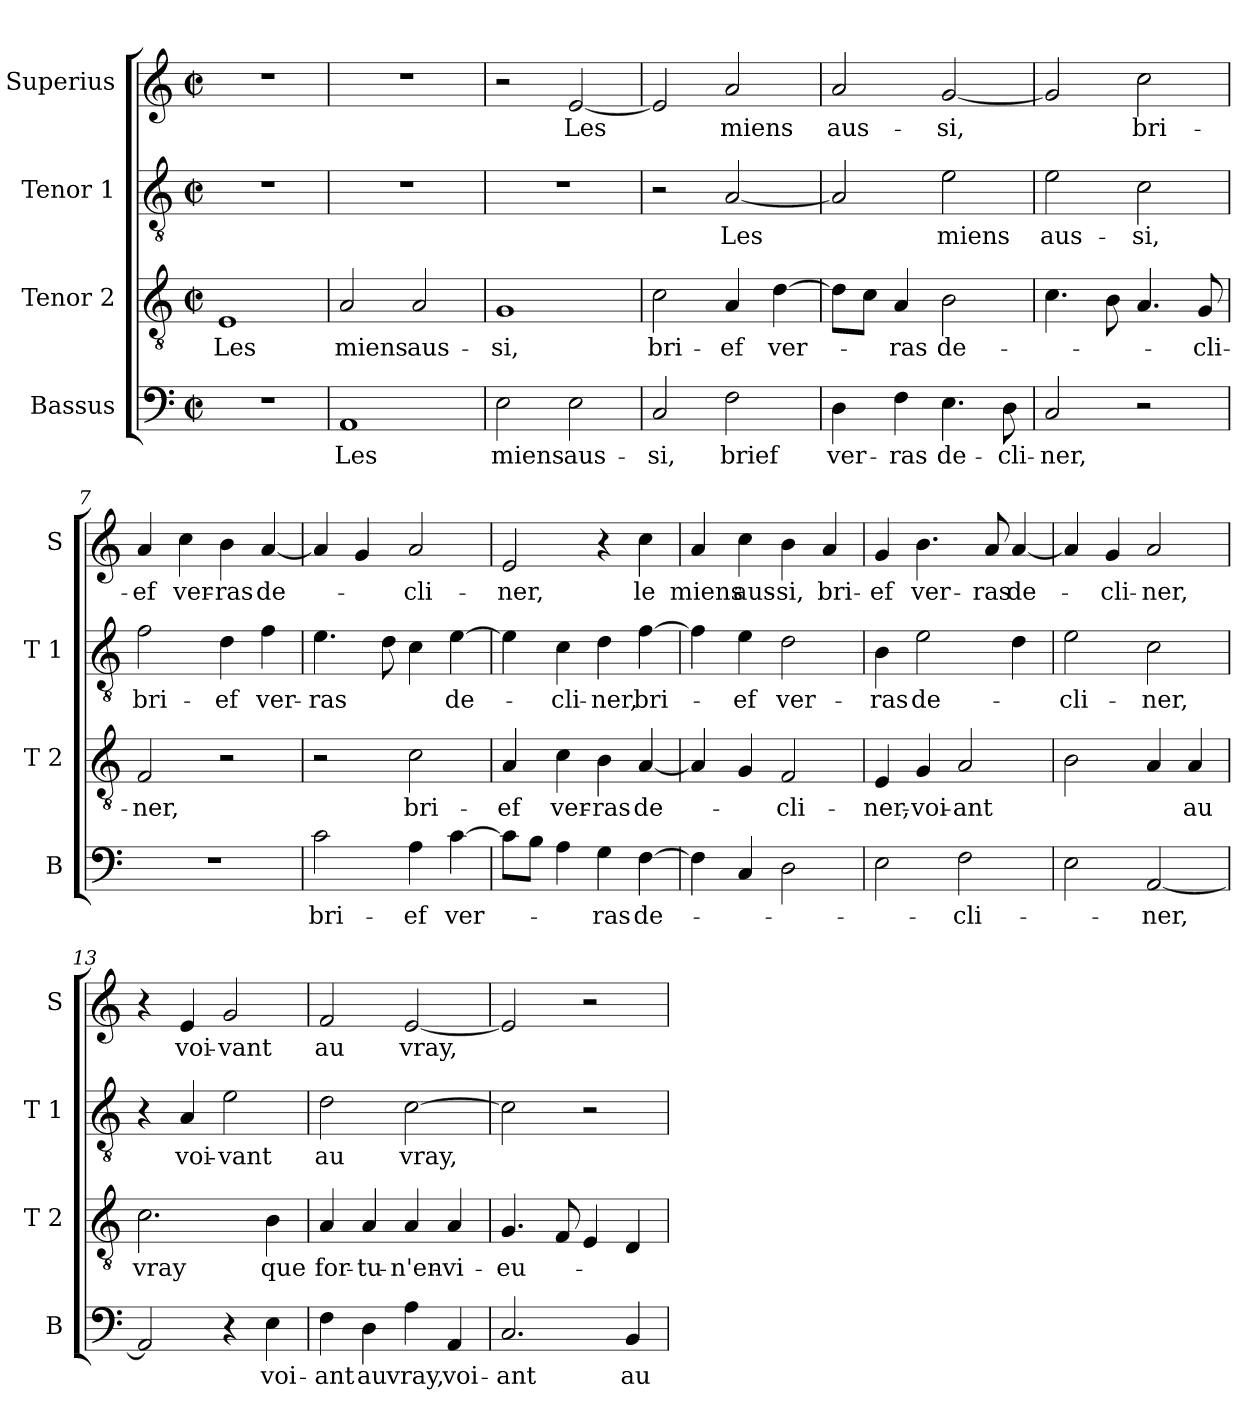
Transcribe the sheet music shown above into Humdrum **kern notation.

**kern	**text	**kern	**text	**kern	**text	**kern	**text
*part4	*part4	*part3	*part3	*part2	*part2	*part1	*part1
*staff4	*staff4	*staff3	*staff3	*staff2	*staff2	*staff1	*staff1
*I"Bassus	*	*I"Tenor 2	*	*I"Tenor 1	*	*I"Superius	*
*I'B	*	*I'T 2	*	*I'T 1	*	*I'S	*
*clefF4	*	*clefGv2	*	*clefGv2	*	*clefG2	*
*k[]	*	*k[]	*	*k[]	*	*k[]	*
*C:	*	*C:	*	*C:	*	*C:	*
*M2/2	*	*M2/2	*	*M2/2	*	*M2/2	*
*met(c|)	*	*met(c|)	*	*met(c|)	*	*met(c|)	*
=1	=1	=1	=1	=1	=1	=1	=1
!	!	!	!LO:LY:b	!	!	!	!
1r	.	1E	Les	1r	.	1r	.
=2	=2	=2	=2	=2	=2	=2	=2
!	!LO:LY:b	!	!LO:LY:b	!	!	!	!
1AA	Les	2A/	miens	1r	.	1r	.
!	!	!	!LO:LY:b	!	!	!	!
.	.	2A/	aus-	.	.	.	.
=3	=3	=3	=3	=3	=3	=3	=3
!	!LO:LY:b	!	!LO:LY:b	!	!	!	!
2E\	miens	1G	-si,	1r	.	2r	.
!	!LO:LY:b	!	!	!	!	!	!LO:LY:b
2E\	aus-	.	.	.	.	[2e/	Les
=4	=4	=4	=4	=4	=4	=4	=4
!	!LO:LY:b	!	!LO:LY:b	!	!	!	!
2C/	-si,	2c\	bri-	2r	.	2e/]	.
!	!LO:LY:b	!	!LO:LY:b	!	!LO:LY:b	!	!LO:LY:b
2F\	brief	4A/	-ef	[2A/	Les	2a/	miens
!	!	!	!LO:LY:b	!	!	!	!
.	.	[4d\	ver-	.	.	.	.
=5	=5	=5	=5	=5	=5	=5	=5
!	!LO:LY:b	!	!	!	!	!	!LO:LY:b
4D\	ver-	8d\L]	.	2A/]	.	2a/	aus-
.	.	8c\J	.	.	.	.	.
!	!LO:LY:b	!	!LO:LY:b	!	!	!	!
4F\	-ras	4A/	-ras	.	.	.	.
!	!LO:LY:b	!	!LO:LY:b	!	!LO:LY:b	!	!LO:LY:b
4.E\	de-	2B\	de-	2e\	miens	[2g/	-si,
!	!LO:LY:b	!	!	!	!	!	!
8D\	-cli-	.	.	.	.	.	.
!!LO:LB:g=z
=6	=6	=6	=6	=6	=6	=6	=6
!	!LO:LY:b	!	!	!	!LO:LY:b	!	!
2C/	-ner,	4.c\	.	2e\	aus-	2g/]	.
.	.	8B\	.	.	.	.	.
!	!	!	!	!	!LO:LY:b	!	!LO:LY:b
2r	.	4.A/	.	2c\	-si,	2cc\	bri-
!	!	!	!LO:LY:b	!	!	!	!
.	.	8G/	-cli-	.	.	.	.
=7	=7	=7	=7	=7	=7	=7	=7
!	!	!	!LO:LY:b	!	!LO:LY:b	!	!LO:LY:b
1r	.	2F/	-ner,	2f\	bri-	4a/	-ef
!	!	!	!	!	!	!	!LO:LY:b
.	.	.	.	.	.	4cc\	ver-
!	!	!	!	!	!LO:LY:b	!	!LO:LY:b
.	.	2r	.	4d\	-ef	4b\	-ras
!	!	!	!	!	!LO:LY:b	!	!LO:LY:b
.	.	.	.	4f\	ver-	[4a/	de-
=8	=8	=8	=8	=8	=8	=8	=8
!	!LO:LY:b	!	!	!	!LO:LY:b	!	!
2c\	bri-	2r	.	4.e\	-ras	4a/]	.
.	.	.	.	.	.	4g/	.
.	.	.	.	8d\	.	.	.
!	!LO:LY:b	!	!LO:LY:b	!	!	!	!LO:LY:b
4A\	-ef	2c\	bri-	4c\	.	2a/	-cli-
!	!LO:LY:b	!	!	!	!LO:LY:b	!	!
[4c\	ver-	.	.	[4e\	de-	.	.
=9	=9	=9	=9	=9	=9	=9	=9
!	!	!	!LO:LY:b	!	!	!	!LO:LY:b
8c\L]	.	4A/	-ef	4e\]	.	2e/	-ner,
8B\J	.	.	.	.	.	.	.
!	!	!	!LO:LY:b	!	!LO:LY:b	!	!
4A\	.	4c\	ver-	4c\	-cli-	.	.
!	!LO:LY:b	!	!LO:LY:b	!	!LO:LY:b	!	!
4G\	-ras	4B\	-ras	4d\	-ner,	4r	.
!	!LO:LY:b	!	!LO:LY:b	!	!LO:LY:b	!	!LO:LY:b
[4F\	de-	[4A/	de-	[4f\	bri-	4cc\	le
=10	=10	=10	=10	=10	=10	=10	=10
!	!	!	!	!	!	!	!LO:LY:b
4F\]	.	4A/]	.	4f\]	.	4a/	miens
!	!	!	!	!	!LO:LY:b	!	!LO:LY:b
4C/	.	4G/	.	4e\	-ef	4cc\	aus-
!	!	!	!LO:LY:b	!	!LO:LY:b	!	!LO:LY:b
2D\	.	2F/	-cli-	2d\	ver-	4b\	-si,
!	!	!	!	!	!	!	!LO:LY:b
.	.	.	.	.	.	4a/	bri-
!!LO:LB:g=z
=11	=11	=11	=11	=11	=11	=11	=11
!	!	!	!LO:LY:b	!	!LO:LY:b	!	!LO:LY:b
2E\	.	4E/	-ner,-	4B\	-ras	4g/	-ef
!	!	!	!LO:LY:b	!	!LO:LY:b	!	!LO:LY:b
.	.	4G/	-voi-	2e\	de-	4.b\	ver-
!	!LO:LY:b	!	!LO:LY:b	!	!	!	!
2F\	-cli-	2A/	-ant	.	.	.	.
!	!	!	!	!	!	!	!LO:LY:b
.	.	.	.	.	.	8a/	-ras
!	!	!	!	!	!	!	!LO:LY:b
.	.	.	.	4d\	.	[4a/	de-
=12	=12	=12	=12	=12	=12	=12	=12
!	!	!	!	!	!LO:LY:b	!	!
2E\	.	2B\	.	2e\	-cli-	4a/]	.
!	!	!	!	!	!	!	!LO:LY:b
.	.	.	.	.	.	4g/	-cli-
!	!LO:LY:b	!	!	!	!LO:LY:b	!	!LO:LY:b
[2AA/	-ner,	4A/	.	2c\	-ner,	2a/	-ner,
!	!	!	!LO:LY:b	!	!	!	!
.	.	4A/	au	.	.	.	.
=13	=13	=13	=13	=13	=13	=13	=13
!	!	!	!LO:LY:b	!	!	!	!
2AA/]	.	2.c\	vray	4r	.	4r	.
!	!	!	!	!	!LO:LY:b	!	!LO:LY:b
.	.	.	.	4A/	voi-	4e/	voi-
!	!	!	!	!	!LO:LY:b	!	!LO:LY:b
4r	.	.	.	2e\	-vant	2g/	-vant
!	!LO:LY:b	!	!LO:LY:b	!	!	!	!
4E\	voi-	4B\	que	.	.	.	.
=14	=14	=14	=14	=14	=14	=14	=14
!	!LO:LY:b	!	!LO:LY:b	!	!LO:LY:b	!	!LO:LY:b
4F\	-ant	4A/	for-	2d\	au	2f/	au
!	!LO:LY:b	!	!LO:LY:b	!	!	!	!
4D\	au	4A/	-tu-	.	.	.	.
!	!LO:LY:b	!	!LO:LY:b	!	!LO:LY:b	!	!LO:LY:b
4A\	vray,	4A/	-n'en-	[2c\	vray,	[2e/	vray,
!	!LO:LY:b	!	!LO:LY:b	!	!	!	!
4AA/	voi-	4A/	-vi-	.	.	.	.
=15	=15	=15	=15	=15	=15	=15	=15
!	!LO:LY:b	!	!LO:LY:b	!	!	!	!
2.C/	-ant	4.G/	-eu-	2c\]	.	2e/]	.
.	.	8F/	.	.	.	.	.
.	.	4E/	.	2r	.	2r	.
!	!LO:LY:b	!	!	!	!	!	!
4BB/	au	4D/	.	.	.	.	.
=	=	=	=	=	=	=	=
*-	*-	*-	*-	*-	*-	*-	*-
